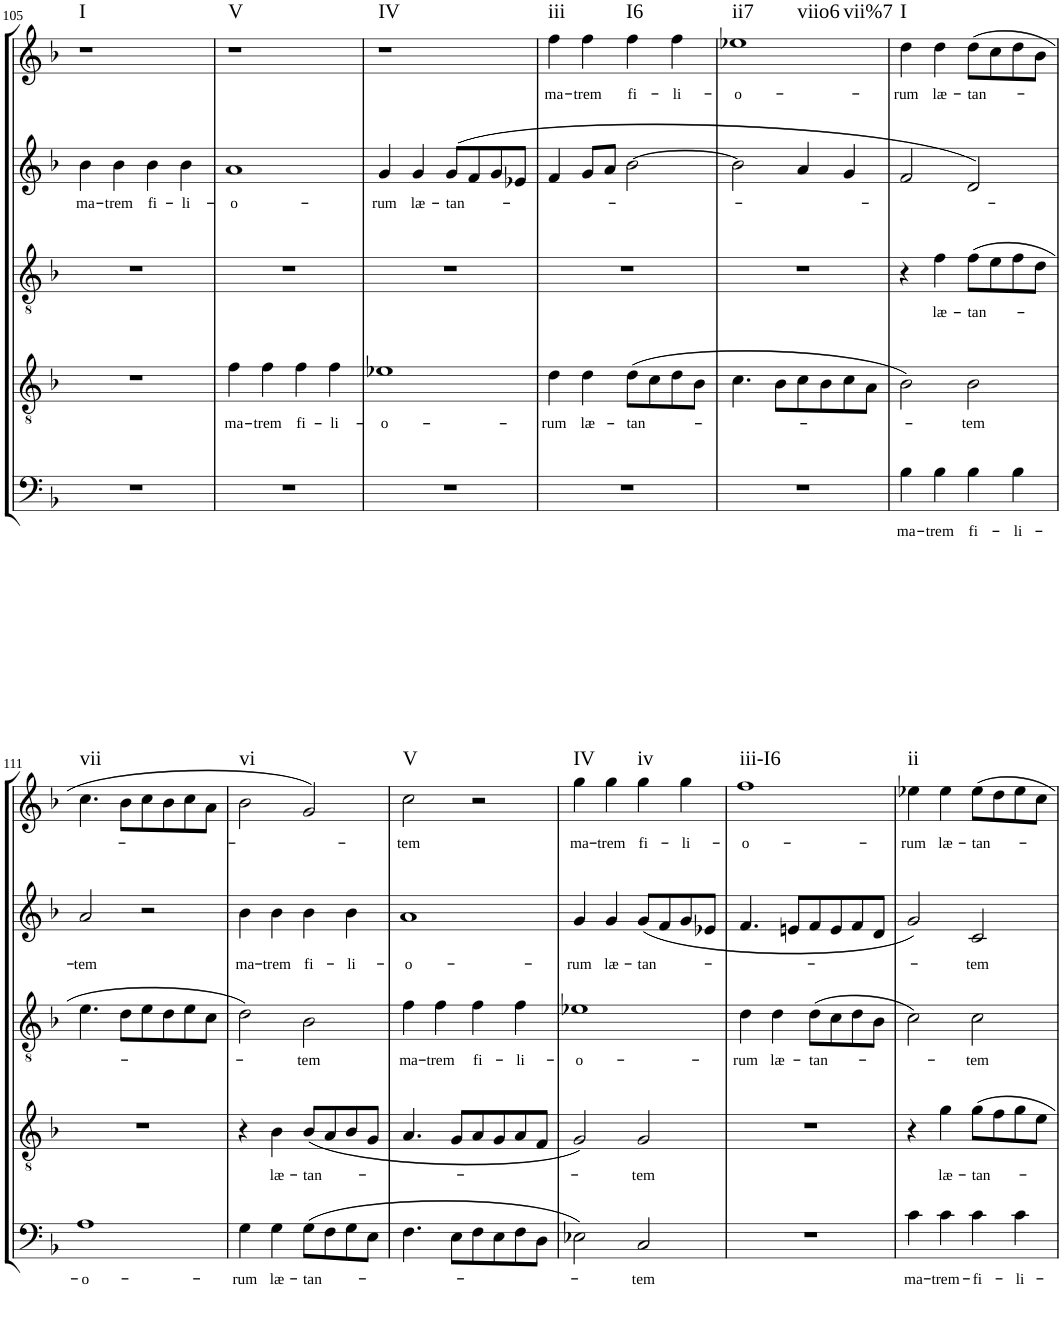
**kern	**text	**kern	**text	**kern	**text	**kern	**text	**kern	**text	**harte
*part5	*part5	*part4	*part4	*part3	*part3	*part2	*part2	*part1	*part1	*part1
*staff5	*staff5	*staff4	*staff4	*staff3	*staff3	*staff2	*staff2	*staff1	*staff1	*
*I"Basso	*	*I"Tenore	*	*I"Alto	*	*I"Alto	*	*I"Canto	*	*
!!LO:PB:g=z
*clefF4	*	*clefGv2	*	*clefGv2	*	*clefG2	*	*clefG2	*	*
*Trd7c12	*	*	*	*	*	*	*	*	*	*
*k[b-]	*	*k[b-]	*	*k[b-]	*	*k[b-]	*	*k[b-]	*	*
*F:	*	*F:	*	*F:	*	*F:	*	*F:	*	*
*M4/4	*	*M4/4	*	*M4/4	*	*M4/4	*	*M4/4	*	*
*met(c)	*	*met(c)	*	*met(c)	*	*met(c)	*	*met(c)	*	*
=105	=105	=105	=105	=105	=105	=105	=105	=105	=105	=105
!	!	!	!	!	!	!	!LO:LY:b	!	!	!LO:H:kt=I
1r	.	1r	.	1r	.	4b-\	ma-	1r	.	N
!	!	!	!	!	!	!	!LO:LY:b	!	!	!
.	.	.	.	.	.	4b-\	-trem	.	.	.
!	!	!	!	!	!	!	!LO:LY:b	!	!	!
.	.	.	.	.	.	4b-\	fi-	.	.	.
!	!	!	!	!	!	!	!LO:LY:b	!	!	!
.	.	.	.	.	.	4b-\	-li-	.	.	.
=106	=106	=106	=106	=106	=106	=106	=106	=106	=106	=106
!	!	!	!LO:LY:b	!	!	!	!LO:LY:b	!	!	!LO:H:kt=V
1r	.	4f\	ma-	1r	.	1a	-o-	1r	.	N
!	!	!	!LO:LY:b	!	!	!	!	!	!	!
.	.	4f\	-trem	.	.	.	.	.	.	.
!	!	!	!LO:LY:b	!	!	!	!	!	!	!
.	.	4f\	fi-	.	.	.	.	.	.	.
!	!	!	!LO:LY:b	!	!	!	!	!	!	!
.	.	4f\	-li-	.	.	.	.	.	.	.
=107	=107	=107	=107	=107	=107	=107	=107	=107	=107	=107
!	!	!	!LO:LY:b	!	!	!	!LO:LY:b	!	!	!LO:H:kt=IV
1r	.	1e-X	-o-	1r	.	4g/	-rum	1r	.	N
!	!	!	!	!	!	!	!LO:LY:b	!	!	!
.	.	.	.	.	.	4g/	læ-	.	.	.
!	!	!	!	!	!	!	!LO:LY:b	!	!	!
.	.	.	.	.	.	(8g/L	-tan-	.	.	.
.	.	.	.	.	.	8f/	.	.	.	.
.	.	.	.	.	.	8g/	.	.	.	.
.	.	.	.	.	.	8e-X/J	.	.	.	.
=108	=108	=108	=108	=108	=108	=108	=108	=108	=108	=108
!	!	!	!LO:LY:b	!	!	!	!LO:LY:b	!	!LO:LY:b	!LO:H:kt=iii
1r	.	4d\	-rum	1r	.	4f/	-­-	4ff\	ma-	N
!	!	!	!LO:LY:b	!	!	!	!	!	!LO:LY:b	!
.	.	4d\	læ-	.	.	8g/L	.	4ff\	-trem	.
.	.	.	.	.	.	8a/J	.	.	.	.
!	!	!	!LO:LY:b	!	!	!	!	!	!LO:LY:b	!LO:H:kt=I6
.	.	(8d\L	-tan-	.	.	[2b-\	.	4ff\	fi-	N
.	.	8c\	.	.	.	.	.	.	.	.
!	!	!	!	!	!	!	!	!	!LO:LY:b	!
.	.	8d\	.	.	.	.	.	4ff\	-li-	.
.	.	8B-\J	.	.	.	.	.	.	.	.
=109	=109	=109	=109	=109	=109	=109	=109	=109	=109	=109
!	!	!	!	!	!	!	!	!	!LO:LY:b	!LO:H:n=1:kt=ii7
!	!	!	!	!	!	!	!	!	!	!LO:H:n=2:kt=viio6
!	!	!	!	!	!	!	!	!	!	!LO:H:n=3:kt=vii%7
1r	.	4.c\	.	1r	.	2b-\]	.	1ee-X	-o-	N N N
.	.	8B-\L	.	.	.	.	.	.	.	.
.	.	8c\	.	.	.	4a/	.	.	.	.
.	.	8B-\	.	.	.	.	.	.	.	.
.	.	8c\	.	.	.	4g/	.	.	.	.
.	.	8A\J	.	.	.	.	.	.	.	.
=110	=110	=110	=110	=110	=110	=110	=110	=110	=110	=110
!	!LO:LY:b	!	!	!	!	!	!	!	!LO:LY:b	!LO:H:kt=I
4B-\	ma-	2B-\)	.	4r	.	2f/	.	4dd\	-rum	N
!	!LO:LY:b	!	!	!	!LO:LY:b	!	!	!	!LO:LY:b	!
4B-\	-trem	.	.	4f\	læ-	.	.	4dd\	læ-	.
!	!LO:LY:b	!	!LO:LY:b	!	!LO:LY:b	!	!	!	!LO:LY:b	!
4B-\	fi-	2B-\	-tem	(8f\L	-tan-	2d/)	.	(8dd\L	-tan-	.
.	.	.	.	8e\	.	.	.	8cc\	.	.
!	!LO:LY:b	!	!	!	!	!	!	!	!	!
4B-\	-li-	.	.	8f\	.	.	.	8dd\	.	.
.	.	.	.	8d\J	.	.	.	8b-\J	.	.
!!LO:LB:g=z
=111	=111	=111	=111	=111	=111	=111	=111	=111	=111	=111
!	!LO:LY:b	!	!	!	!	!	!LO:LY:b	!	!	!LO:H:kt=vii
1A	-o-	1r	.	4.e\	.	2a/	-tem	4.cc\	.	N
.	.	.	.	8d\L	.	.	.	8b-\L	.	.
.	.	.	.	8e\	.	2r	.	8cc\	.	.
.	.	.	.	8d\	.	.	.	8b-\	.	.
.	.	.	.	8e\	.	.	.	8cc\	.	.
.	.	.	.	8c\J	.	.	.	8a\J	.	.
=112	=112	=112	=112	=112	=112	=112	=112	=112	=112	=112
!	!LO:LY:b	!	!	!	!	!	!LO:LY:b	!	!	!LO:H:kt=vi
4G\	-rum	4r	.	2d\)	.	4b-\	ma-	2b-\	.	N
!	!LO:LY:b	!	!LO:LY:b	!	!	!	!LO:LY:b	!	!	!
4G\	læ-	4B-\	læ-	.	.	4b-\	-trem	.	.	.
!	!LO:LY:b	!	!LO:LY:b	!	!LO:LY:b	!	!LO:LY:b	!	!	!
(8G\L	-tan-	(8B-/L	-tan-	2B-\	-tem	4b-\	fi-	2g/)	.	.
8F\	.	8A/	.	.	.	.	.	.	.	.
!	!	!	!	!	!	!	!LO:LY:b	!	!	!
8G\	.	8B-/	.	.	.	4b-\	-li-	.	.	.
8E\J	.	8G/J	.	.	.	.	.	.	.	.
=113	=113	=113	=113	=113	=113	=113	=113	=113	=113	=113
!	!LO:LY:b	!	!LO:LY:b	!	!LO:LY:b	!	!LO:LY:b	!	!LO:LY:b	!LO:H:kt=V
4.F\	-­-	4.A/	-­-	4f\	ma-	1a	-o-	2cc\	-tem	N
!	!	!	!	!	!LO:LY:b	!	!	!	!	!
.	.	.	.	4f\	-trem	.	.	.	.	.
8E\L	.	8G/L	.	.	.	.	.	.	.	.
!	!	!	!	!	!LO:LY:b	!	!	!	!	!
8F\	.	8A/	.	4f\	fi-	.	.	2r	.	.
8E\	.	8G/	.	.	.	.	.	.	.	.
!	!	!	!	!	!LO:LY:b	!	!	!	!	!
8F\	.	8A/	.	4f\	-li-	.	.	.	.	.
8D\J	.	8F/J	.	.	.	.	.	.	.	.
=114	=114	=114	=114	=114	=114	=114	=114	=114	=114	=114
!	!	!	!	!	!LO:LY:b	!	!LO:LY:b	!	!LO:LY:b	!LO:H:kt=IV
2E-X\)	.	2G/)	.	1e-X	-o-	4g/	-rum	4gg\	ma-	N
!	!	!	!	!	!	!	!LO:LY:b	!	!LO:LY:b	!
.	.	.	.	.	.	4g/	læ-	4gg\	-trem	.
!	!LO:LY:b	!	!LO:LY:b	!	!	!	!LO:LY:b	!	!LO:LY:b	!LO:H:kt=iv
2C/	-tem	2G/	-tem	.	.	(8g/L	-tan-	4gg\	fi-	N
.	.	.	.	.	.	8f/	.	.	.	.
!	!	!	!	!	!	!	!	!	!LO:LY:b	!
.	.	.	.	.	.	8g/	.	4gg\	-li-	.
.	.	.	.	.	.	8e-X/J	.	.	.	.
=115	=115	=115	=115	=115	=115	=115	=115	=115	=115	=115
!	!	!	!	!	!LO:LY:b	!	!	!	!LO:LY:b	!LO:H:kt=iii-I6
1r	.	1r	.	4d\	-rum	4.f/	.	1ff	-o-	N
!	!	!	!	!	!LO:LY:b	!	!	!	!	!
.	.	.	.	4d\	læ-	.	.	.	.	.
.	.	.	.	.	.	8en/L	.	.	.	.
!	!	!	!	!	!LO:LY:b	!	!	!	!	!
.	.	.	.	(8d\L	-tan-	8f/	.	.	.	.
.	.	.	.	8c\	.	8e/	.	.	.	.
.	.	.	.	8d\	.	8f/	.	.	.	.
.	.	.	.	8B-\J	.	8d/J	.	.	.	.
=116	=116	=116	=116	=116	=116	=116	=116	=116	=116	=116
!	!LO:LY:b	!	!	!	!	!	!	!	!LO:LY:b	!LO:H:kt=ii
4c\	ma-	4r	.	2c\)	.	2g/)	.	4ee-X\	-rum	N
!	!LO:LY:b	!	!LO:LY:b	!	!	!	!	!	!LO:LY:b	!
4c\	-trem-	4g\	læ-	.	.	.	.	4ee-\	læ-	.
!	!LO:LY:b	!	!LO:LY:b	!	!LO:LY:b	!	!LO:LY:b	!	!LO:LY:b	!
4c\	-fi-	8g\L	-tan-	2c\	-tem	2c/	-tem	8ee-\L	-tan-	.
.	.	8f\	.	.	.	.	.	8dd\	.	.
!	!LO:LY:b	!	!	!	!	!	!	!	!	!
4c\	-li-	8g\	.	.	.	.	.	8ee-\	.	.
.	.	8e\J	.	.	.	.	.	8cc\J	.	.
=	=	=	=	=	=	=	=	=	=	=
*-	*-	*-	*-	*-	*-	*-	*-	*-	*-	*-
